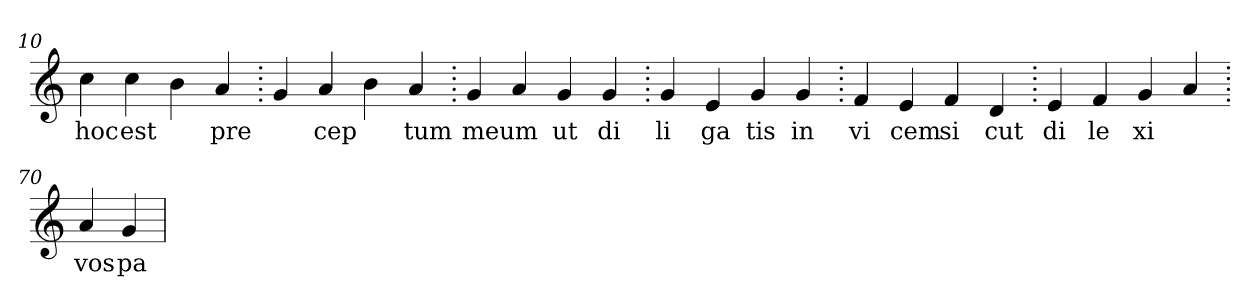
**kern	**text
*part1	*part1
*staff1	*staff1
*clefG2	*
=10.	=10.
4cc	hoc
4cc	est
4b	.
4a	pre
=20.	=20.
4g	.
4a	cep
4b	.
4a	tum
=30.	=30.
4g	meum
4a	.
4g	ut
4g	di
=40.	=40.
4g	li
4e	ga
4g	tis
4g	in
=50.	=50.
4f	vi
4e	cem
4f	si
4d	cut
=60.	=60.
4e	di
4f	le
4g	xi
4a	.
=70.	=70.
4a	vos
4g	pa
=	=
*-	*-
